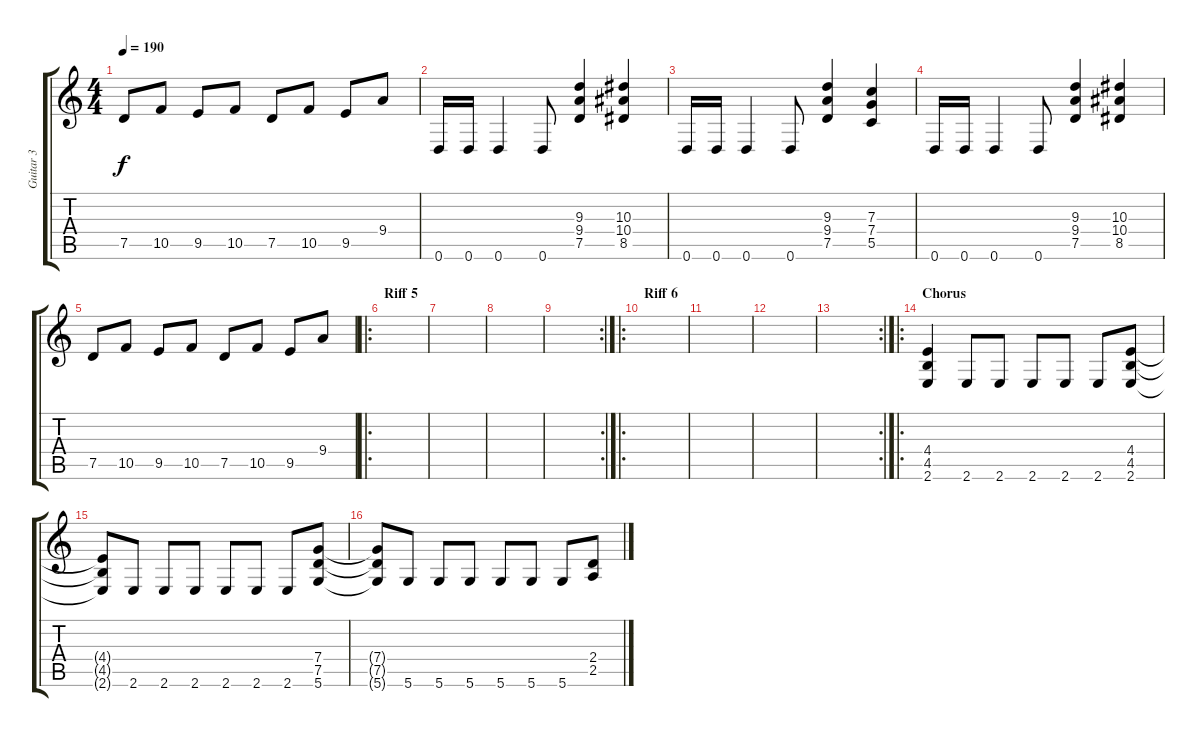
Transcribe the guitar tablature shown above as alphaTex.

\track ("Guitar 3" "Guitar 3") {instrument overdrivenguitar}
\staff {score tabs}
\tuning (D4 A3 F3 C3 G2 D2) {hide}
\ts (4 4)
\tempo 190
\clef g2
\ks c
7.5.8{dy f} 10.5.8 9.5.8 10.5.8 7.5.8 10.5.8 9.5.8 9.4.8 |
0.6.16 0.6.16 0.6.4 0.6.8 (9.3 9.4 7.5).4 (10.3 10.4 8.5).4 |
0.6.16 0.6.16 0.6.4 0.6.8 (9.3 9.4 7.5).4 (7.3 7.4 5.5).4 |
0.6.16 0.6.16 0.6.4 0.6.8 (9.3 9.4 7.5).4 (10.3 10.4 8.5).4 |
7.5.8 10.5.8 9.5.8 10.5.8 7.5.8 10.5.8 9.5.8 9.4.8 |
\ro
\section ("" "Riff 5")
|
|
|
\rc 2
|
\ro
\section ("" "Riff 6")
|
|
|
\rc 2
|
\ro
\section ("" "Chorus")
(4.4 4.5 2.6).4{balance 8} 2.6.8 2.6.8 2.6.8 2.6.8 2.6.8 (4.4 4.5 2.6).8 |
(4.4{t} 4.5{t} 2.6{t}).8 2.6.8 2.6.8 2.6.8 2.6.8 2.6.8 2.6.8 (7.4 7.5 5.6).8 |
(7.4{t} 7.5{t} 5.6{t}).8 5.6.8 5.6.8 5.6.8 5.6.8 5.6.8 5.6.8 (2.4 2.5).8
